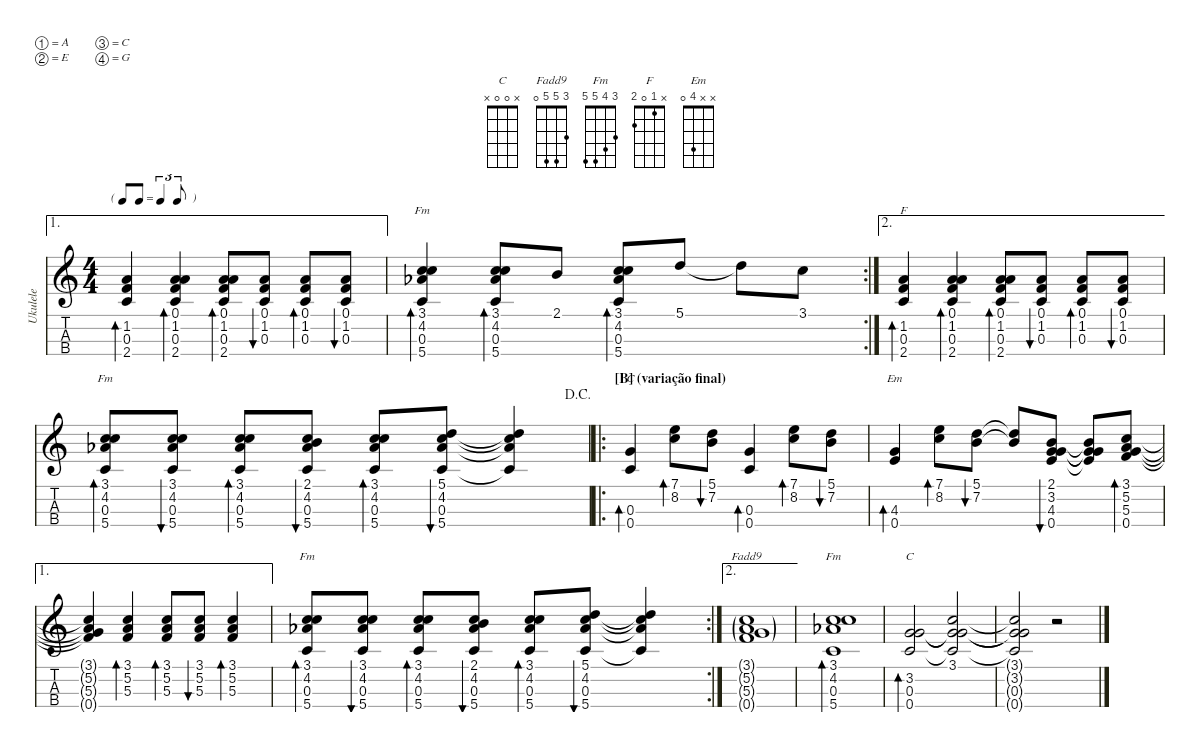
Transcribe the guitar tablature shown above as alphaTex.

\defaultSystemsLayout 4
\hideDynamics
\bracketExtendMode nobrackets
\otherSystemsTrackNameOrientation horizontal
\defaultBarNumberDisplay Hide
\track ("Ukulele" "Ukulele") {instrument acousticguitarnylon}
\staff {score tabs}
\tuning (A4 E4 C4 G4)
\displaytranspose 0
\chord ("C" x 3 0 0)
\chord ("Fadd9" 3 5 5 0)
\chord ("Fm" 3 4 0 5)
\chord ("F" x 1 0 2)
\chord ("C" x 0 0 x)
\chord ("Em" x x 4 0)
\chord ("Fm" 3 4 5 5)
\ae 1
\ts (4 4)
\tf triplet8th
\tempo (120 hide)
\clef g2
\ks c
(1.2 0.3 2.4).4{bd 30 dy f beam Up} (0.1 1.2 0.3 2.4).4{bd 30 beam Up} (0.1 1.2 0.3 2.4).8{bd 30 beam Up} (0.1 1.2 0.3).8{bu 30 beam Up} (0.1 1.2 0.3).8{bd 30 beam Up} (0.1 1.2 0.3).8{bu 30 beam Up} |
\rc 2
(3.1 4.2{acc b} 0.3 5.4).4{bd 30 ch "Fm" beam Up} (3.1 4.2{acc b} 0.3 5.4).8{bd 30 beam Up} 2.1.8{beam Up} (3.1 4.2{acc b} 0.3 5.4).8{bd 30 beam Up} 5.1.8{beam Up} 5.1{t}.8{beam Down} 3.1.8{beam Down} |
\ae 2
(1.2 0.3 2.4).4{bd 30 ch "F" beam Up} (0.1 1.2 0.3 2.4).4{bd 30 beam Up} (0.1 1.2 0.3 2.4).8{bd 30 beam Up} (0.1 1.2 0.3).8{bu 30 beam Up} (0.1 1.2 0.3).8{bd 30 beam Up} (0.1 1.2 0.3).8{bu 30 beam Up} |
\jump dacapo
(3.1 4.2{acc b} 0.3 5.4).8{bd 30 ch "Fm" beam Up} (3.1 4.2{acc b} 5.4 0.3).8{bu 30 beam Up} (3.1 4.2{acc b} 5.4 0.3).8{bd 30 beam Up} (2.1 4.2{acc b} 5.4 0.3).8{bu 30 beam Up} (3.1 4.2{acc b} 5.4 0.3).8{bd 30 beam Up} (5.1 4.2{acc b} 5.4 0.3).8{bu 30 beam Up} (5.1{t} 4.2{t acc b} 5.4{t} 0.3{t}).4{beam Up} |
\ro
\section ("B" "(variação final)")
(0.3 0.4).4{bd 30 ch "C" beam Up} (7.1 8.2).8{bd 30 beam Down} (5.1 7.2).8{bu 30 beam Down} (0.3 0.4).4{bd 30 beam Up} (7.1 8.2).8{bd 30 beam Down} (5.1 7.2).8{bu 30 beam Down} |
(4.3 0.4).4{bd 30 ch "Em" beam Up} (7.1 8.2).8{bd 30 beam Down} (5.1 7.2).8{bu 30 beam Down} (5.1{t} 7.2{t}).8{beam Up} (2.1 3.2 4.3 0.4).8{bu 30 beam Up} (4.3{t} 3.2{t} 2.1{t} 0.4{t}).8{beam Up} (3.1 5.2 5.3 0.4).8{bd 30 beam Up} |
\ae 1
(3.1{t} 5.2{t} 5.3{t} 0.4{t}).4{beam Up} (3.1 5.2 5.3).4{bd 30 beam Up} (3.1 5.2 5.3).8{bd 30 beam Up} (3.1 5.2 5.3).8{bu 30 beam Up} (3.1 5.2 5.3).4{bd 30 beam Up} |
\rc 2
(3.1 4.2{acc b} 0.3 5.4).8{bd 30 ch "Fm" beam Up} (3.1 4.2{acc b} 5.4 0.3).8{bu 30 beam Up} (3.1 4.2{acc b} 5.4 0.3).8{bd 30 beam Up} (2.1 4.2{acc b} 5.4 0.3).8{bu 30 beam Up} (3.1 4.2{acc b} 5.4 0.3).8{bd 30 beam Up} (5.1 4.2{acc b} 5.4 0.3).8{bu 30 beam Up} (5.1{t} 4.2{t acc b} 5.4{t} 0.3{t}).4{beam Up} |
\ae 2
(3.1{g} 5.2{g} 5.3{g} 0.4{g}).1{ch "Fadd9" beam Up} |
(3.1 4.2{acc b} 0.3 5.4).1{bd 30 ch "Fm" beam Up} |
(3.2 0.3 0.4).2{bd 30 ch "C" beam Up} (3.1 3.2{t} 0.3{t} 0.4{t}).2{beam Up} |
(3.1{t} 3.2{t} 0.3{t} 0.4{t}).2{beam Up} r.2{beam Down}
